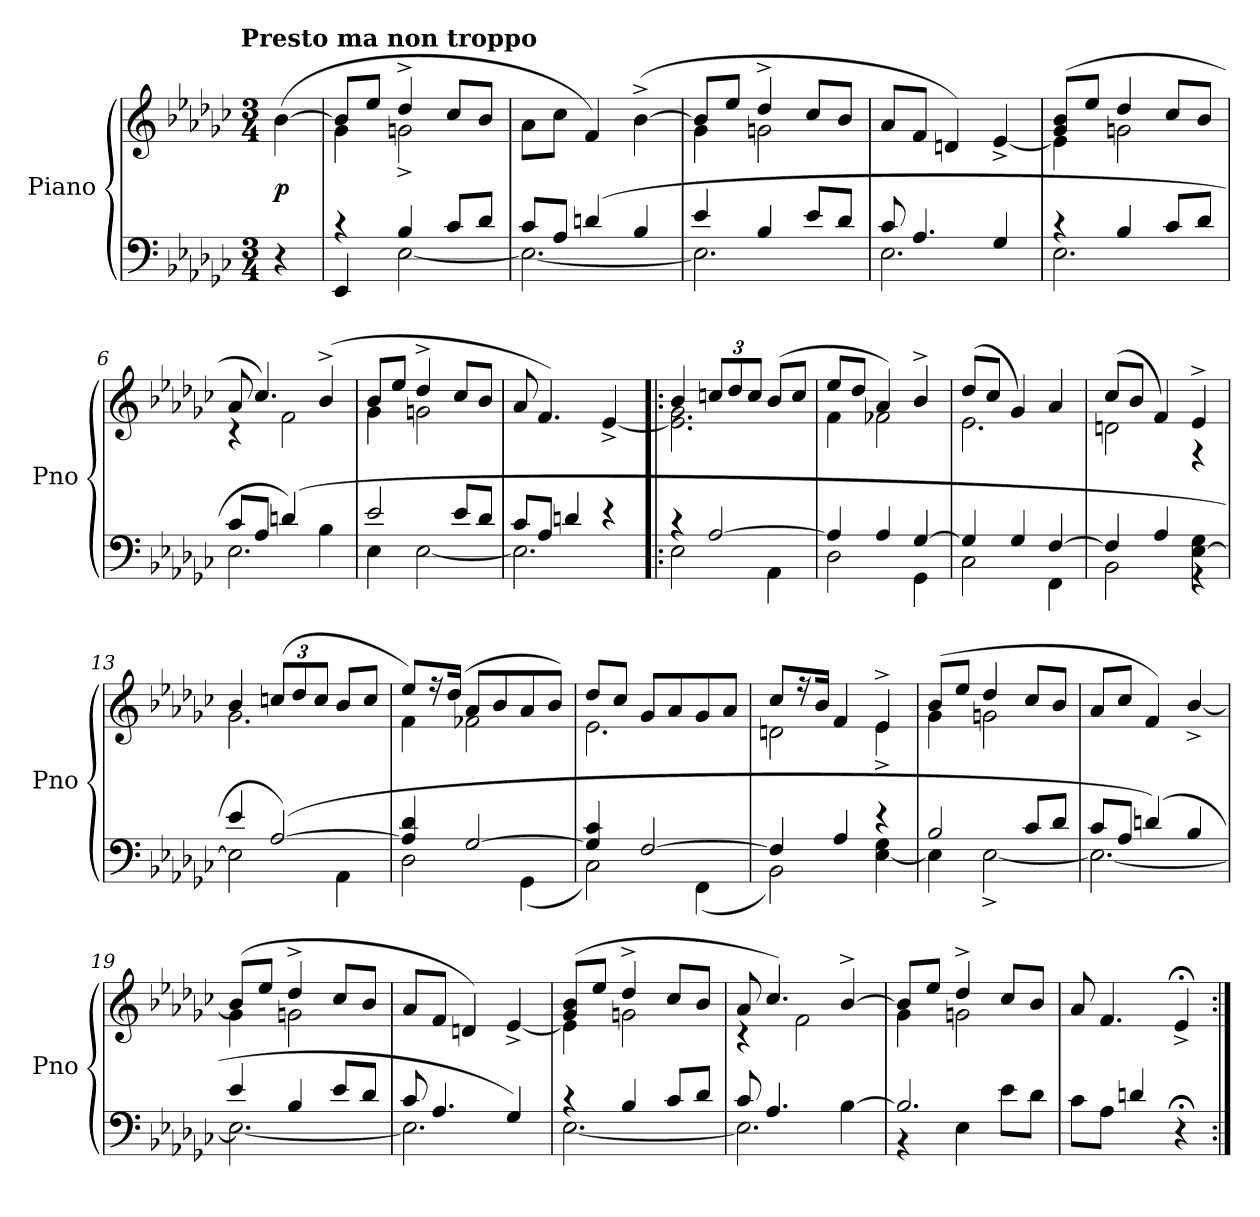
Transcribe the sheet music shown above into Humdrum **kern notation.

**kern	**kern	**dynam
*part1	*part1	*part1
*staff2	*staff1	*staff1/2
*I"Piano	*	*
*I'Pno	*	*
*clefF4	*clefG2	*
*k[b-e-a-d-g-c-]	*k[b-e-a-d-g-c-]	*
*e-:	*e-:	*
!!LO:TX:omd:t=Presto ma non troppo
*M3/4	*M3/4	*
*MM228	*MM228	*
=	=	=
4r	([4b-\	p
=1	=1	=1
*^	*^	*
4r	4EE-/	8b-/L]	4g-\	.
.	.	8ee-/J	.	.
4B-/	[2E-\	4dd-^/	2gn^\	.
8c-/L	.	8cc-/L	.	.
8d-/J	.	8b-/J	.	.
*	*	*v	*v	*
=2	=2	=2	=2
8c-/L	2.E-\_	8a-\L	.
8A-/J	.	8cc-\J	.
(4dn/	.	4f/)	.
4B-/	.	([4b-^\	.
=3	=3	=3	=3
*	*	*^	*
4e-/	2.E-\]	8b-/L]	4g-\	.
.	.	8ee-/J	.	.
4B-/	.	4dd-^/	2gn\	.
8e-/L	.	8cc-/L	.	.
8d-/J	.	8b-/J	.	.
*	*	*v	*v	*
=4	=4	=4	=4
8c-/	2.E-\	8a-/L	.
4.A-/	.	8f/J	.
.	.	4dn/)	.
4G-/	.	[4e-^/	.
=5	=5	=5	=5
*	*	*^	*
4r	2.E-\	(8g-/ 8b-/L	4e-\]	.
.	.	8ee-/J	.	.
4B-/	.	4dd-/	2gn\	.
8c-/L	.	8cc-/L	.	.
8d-/J	.	8b-/J	.	.
=6	=6	=6	=6	=6
8c-/L	2.E-\	8a-/	4r	.
8A-/J	.	4.cc-/)	.	.
(4dn/)	.	.	2f\	.
4B-\	.	(4b-^/	.	.
=7	=7	=7	=7	=7
2e-/	4E-\	8b-/L	4g-\	.
.	.	8ee-/J	.	.
.	[2E-\	4dd-^/	2gn\	.
8e-/L	.	8cc-/L	.	.
8d-/J	.	8b-/J	.	.
*	*	*v	*v	*
=8	=8	=8	=8
8c-/L	2.E-\]	8a-/	.
8A-/J	.	4.f/)	.
4dn/	.	.	.
4r	.	[4e-^/	.
=9!|:	=9!|:	=9!|:	=9!|:
*	*	*^	*
4r	2E-\	4b-/	2.e-]\ 2.g-\	.
[2A-/	.	12ccn/L	.	.
.	.	12dd-/	.	.
.	.	12cc/J	.	.
.	4AA-\	(8b-/L	.	.
.	.	8cc/J	.	.
=10	=10	=10	=10	=10
4A-/]	2D-\	8ee-/L	4f\	.
.	.	8dd-/J	.	.
4A-/	.	4a-/)	2f-X\	.
[4G-/	4GG-\	4b-^/	.	.
=11	=11	=11	=11	=11
4G-/]	2C-\	(8dd-/L	2.e-\	.
.	.	8cc-/J	.	.
4G-/	.	4g-/)	.	.
[4F/	4FF\	4a-/	.	.
=12	=12	=12	=12	=12
2BB-\	4F/]	(8cc-/L	2dn\	.
.	.	8b-/J	.	.
.	4A-/	4f/)	.	.
[4E-\ 4G-\	4r	4e-^/	4r	.
=13	=13	=13	=13	=13
4e-/	2E-\]	4b-/	2.g-\	.
([2A-/)	.	(12ccn/L	.	.
.	.	12dd-/	.	.
.	.	12cc/J	.	.
.	4AA-\	8b-/L	.	.
.	.	8cc/J	.	.
=14	=14	=14	=14	=14
4A-]/ 4d-/	2D-\	8ee-/L)	4f\	.
.	.	16r	.	.
.	.	(16dd-/Jk	.	.
[2G-/	.	8a-/L	2f-X\	.
.	.	8b-/	.	.
.	(4GG-\	8a-/	.	.
.	.	8b-/J)	.	.
=15	=15	=15	=15	=15
4G-]/ 4c-/	2C-\)	8dd-/L	2.e-\	.
.	.	8cc-/J	.	.
[2F/	.	8g-/L	.	.
.	.	8a-/	.	.
.	(4FF\	8g-/	.	.
.	.	8a-/J	.	.
=16	=16	=16	=16	=16
4F/]	2BB-\)	8cc-/L	2dn\	.
.	.	16r	.	.
.	.	16b-/Jk	.	.
4A-/	.	4f/	.	.
4r	[4E-\ 4G-\	4e-^/	4e-^\	.
=17	=17	=17	=17	=17
2B-/	4E-\]	(8b-/L	4g-\	.
.	.	8ee-/J	.	.
.	[2E-^\	4dd-/	2gn\	.
8c-/L	.	8cc-/L	.	.
8d-/J	.	8b-/J	.	.
*	*	*v	*v	*
=18	=18	=18	=18
8c-/L	2.E-\_	8a-/L	.
8A-/J	.	8cc-/J	.
(4dn/)	.	4f/)	.
4B-/	.	[4b-^/	.
=19	=19	=19	=19
*	*	*^	*
4e-/	2.E-\_	(8b-/L]	4g-\	.
.	.	8ee-/J	.	.
4B-/	.	4dd-^/	2gn\	.
8e-/L	.	8cc-/L	.	.
8d-/J	.	8b-/J	.	.
*	*	*v	*v	*
=20	=20	=20	=20
8c-/	2.E-\]	8a-/L	.
4.A-/	.	8f/J	.
.	.	4dn/)	.
4G-/)	.	[4e-^/	.
=21	=21	=21	=21
*	*	*^	*
4r	[2.E-\	(8g-/ 8b-/L	4e-\]	.
.	.	8ee-/J	.	.
4B-/	.	4dd-^/	2gn\	.
8c-/L	.	8cc-/L	.	.
8d-/J	.	8b-/J	.	.
=22	=22	=22	=22	=22
8c-/	2.E-\]	8a-/	4r	.
4.A-/	.	4.cc-/)	.	.
.	.	.	2f\	.
[4B-\	.	[4b-^/	.	.
=23	=23	=23	=23	=23
2.B-/]	4r	8b-/L]	4g-\	.
.	.	8ee-/J	.	.
.	4E-\	4dd-^/	2gn\	.
.	8e-\L	8cc-/L	.	.
.	8d-\J	8b-/J	.	.
*v	*v	*	*	*
*	*v	*v	*
=24	=24	=24
8c-\L	8a-/	.
8A-\J	4.f/	.
4dn/	.	.
4r;<	4e-;<^/	.
=:|!	=:|!	=:|!
*-	*-	*-
